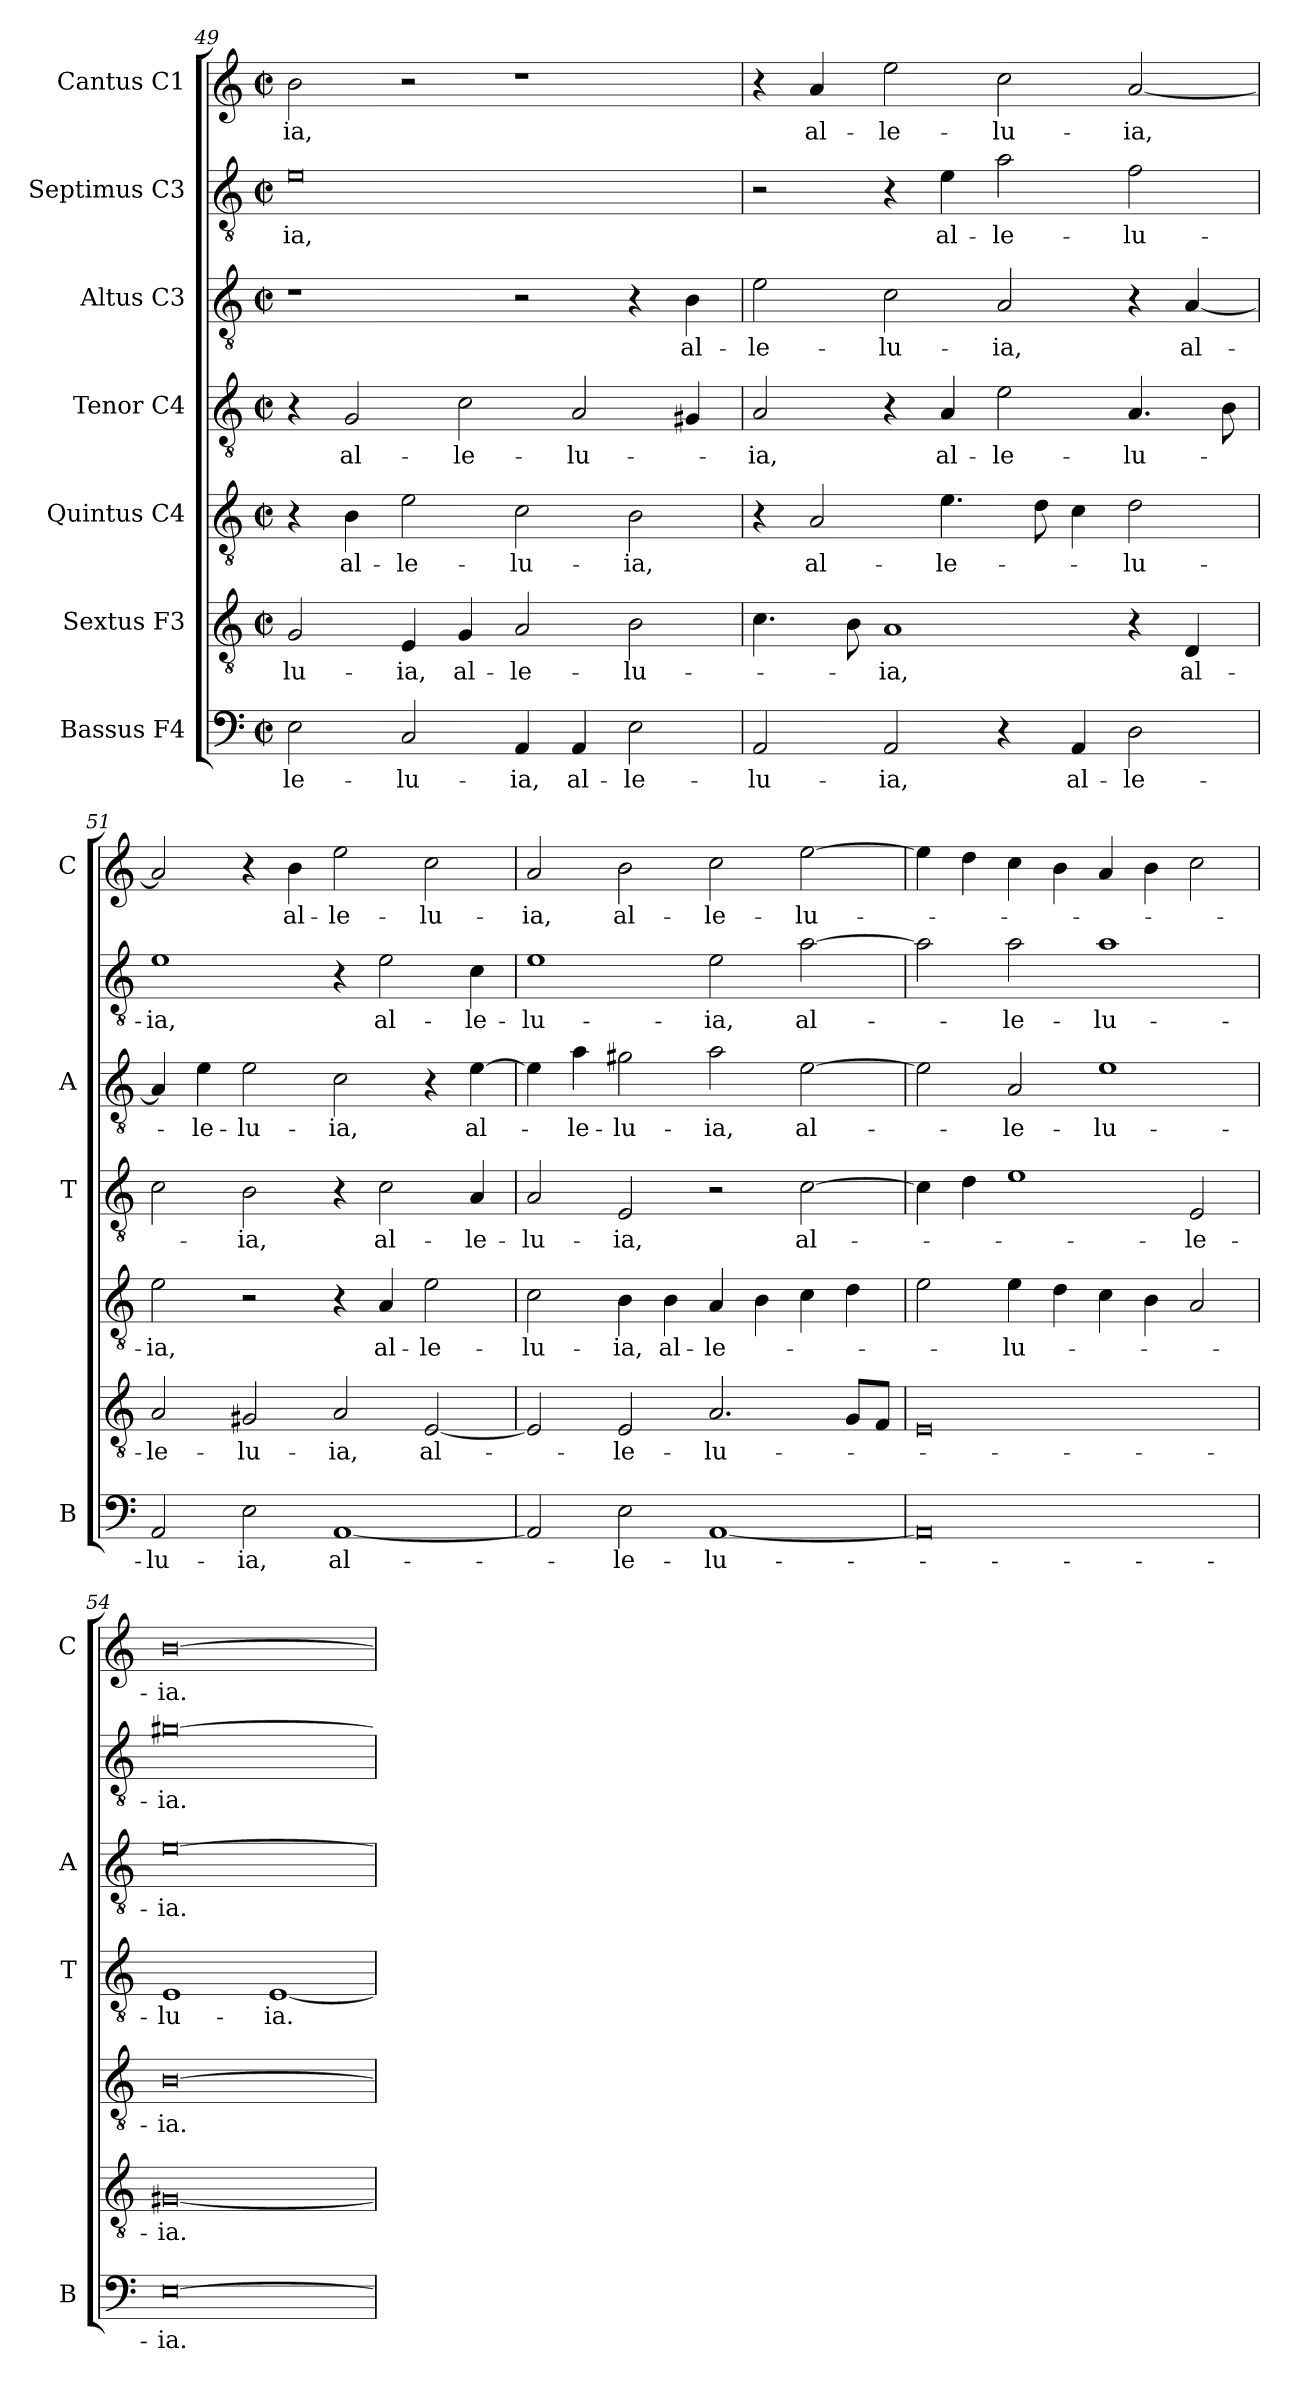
**kern	**text	**kern	**text	**kern	**text	**kern	**text	**kern	**text	**kern	**text	**kern	**text
*part7	*part7	*part6	*part6	*part5	*part5	*part4	*part4	*part3	*part3	*part2	*part2	*part1	*part1
*staff7	*staff7	*staff6	*staff6	*staff5	*staff5	*staff4	*staff4	*staff3	*staff3	*staff2	*staff2	*staff1	*staff1
*I"Bassus F4	*	*I"Sextus F3	*	*I"Quintus C4	*	*I"Tenor C4	*	*I"Altus C3	*	*I"Septimus C3	*	*I"Cantus C1	*
*I'B	*	*	*	*	*	*I'T	*	*I'A	*	*	*	*I'C	*
*clefF4	*	*clefGv2	*	*clefGv2	*	*clefGv2	*	*clefGv2	*	*clefGv2	*	*clefG2	*
*k[]	*	*k[]	*	*k[]	*	*k[]	*	*k[]	*	*k[]	*	*k[]	*
*C:	*	*C:	*	*C:	*	*C:	*	*C:	*	*C:	*	*C:	*
*M2/2	*	*M2/2	*	*M2/2	*	*M2/2	*	*M2/2	*	*M2/2	*	*M2/2	*
*met(c|)	*	*met(c|)	*	*met(c|)	*	*met(c|)	*	*met(c|)	*	*met(c|)	*	*met(c|)	*
=49	=49	=49	=49	=49	=49	=49	=49	=49	=49	=49	=49	=49	=49
!	!LO:LY:b	!	!LO:LY:b	!	!	!	!	!	!	!	!LO:LY:b	!	!LO:LY:b
2E\	-le-	2G/	-lu-	4r	.	4r	.	1r	.	0e	-ia,	2b\	-ia,
!	!	!	!	!	!LO:LY:b	!	!LO:LY:b	!	!	!	!	!	!
.	.	.	.	4B\	al-	2G/	al-	.	.	.	.	.	.
!	!LO:LY:b	!	!LO:LY:b	!	!LO:LY:b	!	!	!	!	!	!	!	!
2C/	-lu-	4E/	-ia,	2e\	-le-	.	.	.	.	.	.	2r	.
!	!	!	!LO:LY:b	!	!	!	!LO:LY:b	!	!	!	!	!	!
.	.	4G/	al-	.	.	2c\	-le-	.	.	.	.	.	.
!	!LO:LY:b	!	!LO:LY:b	!	!LO:LY:b	!	!	!	!	!	!	!	!
4AA/	-ia,	2A/	-le-	2c\	-lu-	.	.	2r	.	.	.	1r	.
!	!LO:LY:b	!	!	!	!	!	!LO:LY:b	!	!	!	!	!	!
4AA/	al-	.	.	.	.	2A/	-lu-	.	.	.	.	.	.
!	!LO:LY:b	!	!LO:LY:b	!	!LO:LY:b	!	!	!	!	!	!	!	!
2E\	-le-	2B\	-lu-	2B\	-ia,	.	.	4r	.	.	.	.	.
!	!	!	!	!	!	!	!	!	!LO:LY:b	!	!	!	!
.	.	.	.	.	.	4G#X/	.	4B\	al-	.	.	.	.
=50	=50	=50	=50	=50	=50	=50	=50	=50	=50	=50	=50	=50	=50
!	!LO:LY:b	!	!	!	!	!	!LO:LY:b	!	!LO:LY:b	!	!	!	!
2AA/	-lu-	4.c\	.	4r	.	2A/	-ia,	2e\	-le-	2r	.	4r	.
!	!	!	!	!	!LO:LY:b	!	!	!	!	!	!	!	!LO:LY:b
.	.	.	.	2A/	al-	.	.	.	.	.	.	4a/	al-
.	.	8B\	.	.	.	.	.	.	.	.	.	.	.
!	!LO:LY:b	!	!LO:LY:b	!	!	!	!	!	!LO:LY:b	!	!	!	!LO:LY:b
2AA/	-ia,	1A	-ia,	.	.	4r	.	2c\	-lu-	4r	.	2ee\	-le-
!	!	!	!	!	!LO:LY:b	!	!LO:LY:b	!	!	!	!LO:LY:b	!	!
.	.	.	.	4.e\	-le-	4A/	al-	.	.	4e\	al-	.	.
!	!	!	!	!	!	!	!LO:LY:b	!	!LO:LY:b	!	!LO:LY:b	!	!LO:LY:b
4r	.	.	.	.	.	2e\	-le-	2A/	-ia,	2a\	-le-	2cc\	-lu-
.	.	.	.	8d\	.	.	.	.	.	.	.	.	.
!	!LO:LY:b	!	!	!	!	!	!	!	!	!	!	!	!
4AA/	al-	.	.	4c\	.	.	.	.	.	.	.	.	.
!	!LO:LY:b	!	!	!	!LO:LY:b	!	!LO:LY:b	!	!	!	!LO:LY:b	!	!LO:LY:b
2D\	-le-	4r	.	2d\	-lu-	4.A/	-lu-	4r	.	2f\	-lu-	[2a/	-ia,
!	!	!	!LO:LY:b	!	!	!	!	!	!LO:LY:b	!	!	!	!
.	.	4D/	al-	.	.	.	.	[4A/	al-	.	.	.	.
.	.	.	.	.	.	8B\	.	.	.	.	.	.	.
!!LO:LB:g=z
=51	=51	=51	=51	=51	=51	=51	=51	=51	=51	=51	=51	=51	=51
!	!LO:LY:b	!	!LO:LY:b	!	!LO:LY:b	!	!	!	!	!	!LO:LY:b	!	!
2AA/	-lu-	2A/	-le-	2e\	-ia,	2c\	.	4A/]	.	1e	-ia,	2a/]	.
!	!	!	!	!	!	!	!	!	!LO:LY:b	!	!	!	!
.	.	.	.	.	.	.	.	4e\	-le-	.	.	.	.
!	!LO:LY:b	!	!LO:LY:b	!	!	!	!LO:LY:b	!	!LO:LY:b	!	!	!	!
2E\	-ia,	2G#X/	-lu-	2r	.	2B\	-ia,	2e\	-lu-	.	.	4r	.
!	!	!	!	!	!	!	!	!	!	!	!	!	!LO:LY:b
.	.	.	.	.	.	.	.	.	.	.	.	4b\	al-
!	!LO:LY:b	!	!LO:LY:b	!	!	!	!	!	!LO:LY:b	!	!	!	!LO:LY:b
[1AA	al-	2A/	-ia,	4r	.	4r	.	2c\	-ia,	4r	.	2ee\	-le-
!	!	!	!	!	!LO:LY:b	!	!LO:LY:b	!	!	!	!LO:LY:b	!	!
.	.	.	.	4A/	al-	2c\	al-	.	.	2e\	al-	.	.
!	!	!	!LO:LY:b	!	!LO:LY:b	!	!	!	!	!	!	!	!LO:LY:b
.	.	[2E/	al-	2e\	-le-	.	.	4r	.	.	.	2cc\	-lu-
!	!	!	!	!	!	!	!LO:LY:b	!	!LO:LY:b	!	!LO:LY:b	!	!
.	.	.	.	.	.	4A/	-le-	[4e\	al-	4c\	-le-	.	.
=52	=52	=52	=52	=52	=52	=52	=52	=52	=52	=52	=52	=52	=52
!	!	!	!	!	!LO:LY:b	!	!LO:LY:b	!	!	!	!LO:LY:b	!	!LO:LY:b
2AA/]	.	2E/]	.	2c\	-lu-	2A/	-lu-	4e\]	.	1e	-lu-	2a/	-ia,
!	!	!	!	!	!	!	!	!	!LO:LY:b	!	!	!	!
.	.	.	.	.	.	.	.	4a\	-le-	.	.	.	.
!	!LO:LY:b	!	!LO:LY:b	!	!LO:LY:b	!	!LO:LY:b	!	!LO:LY:b	!	!	!	!LO:LY:b
2E\	-le-	2E/	-le-	4B\	-ia,	2E/	-ia,	2g#X\	-lu-	.	.	2b\	al-
!	!	!	!	!	!LO:LY:b	!	!	!	!	!	!	!	!
.	.	.	.	4B\	al-	.	.	.	.	.	.	.	.
!	!LO:LY:b	!	!LO:LY:b	!	!LO:LY:b	!	!	!	!LO:LY:b	!	!LO:LY:b	!	!LO:LY:b
[1AA	-lu-	2.A/	-lu-	4A/	-le-	2r	.	2a\	-ia,	2e\	-ia,	2cc\	-le-
.	.	.	.	4B\	.	.	.	.	.	.	.	.	.
!	!	!	!	!	!	!	!LO:LY:b	!	!LO:LY:b	!	!LO:LY:b	!	!LO:LY:b
.	.	.	.	4c\	.	[2c\	al-	[2e\	al-	[2a\	al-	[2ee\	-lu-
.	.	8G/L	.	4d\	.	.	.	.	.	.	.	.	.
.	.	8F/J	.	.	.	.	.	.	.	.	.	.	.
=53	=53	=53	=53	=53	=53	=53	=53	=53	=53	=53	=53	=53	=53
0AA]	.	0E	.	2e\	.	4c\]	.	2e\]	.	2a\]	.	4ee\]	.
.	.	.	.	.	.	4d\	.	.	.	.	.	4dd\	.
!	!	!	!	!	!LO:LY:b	!	!	!	!LO:LY:b	!	!LO:LY:b	!	!
.	.	.	.	4e\	-lu-	1e	.	2A/	-le-	2a\	-le-	4cc\	.
.	.	.	.	4d\	.	.	.	.	.	.	.	4b\	.
!	!	!	!	!	!	!	!	!	!LO:LY:b	!	!LO:LY:b	!	!
.	.	.	.	4c\	.	.	.	1e	-lu-	1a	-lu-	4a/	.
.	.	.	.	4B\	.	.	.	.	.	.	.	4b\	.
!	!	!	!	!	!	!	!LO:LY:b	!	!	!	!	!	!
.	.	.	.	2A/	.	2E/	-le-	.	.	.	.	2cc\	.
=54	=54	=54	=54	=54	=54	=54	=54	=54	=54	=54	=54	=54	=54
!	!LO:LY:b	!	!LO:LY:b	!	!LO:LY:b	!	!LO:LY:b	!	!LO:LY:b	!	!LO:LY:b	!	!LO:LY:b
[0E	-ia.	[0G#X	-ia.	[0B	-ia.	1E	-lu-	[0e	-ia.	[0g#X	-ia.	[0b	-ia.
!	!	!	!	!	!	!	!LO:LY:b	!	!	!	!	!	!
.	.	.	.	.	.	[1E	-ia.	.	.	.	.	.	.
=	=	=	=	=	=	=	=	=	=	=	=	=	=
*-	*-	*-	*-	*-	*-	*-	*-	*-	*-	*-	*-	*-	*-
